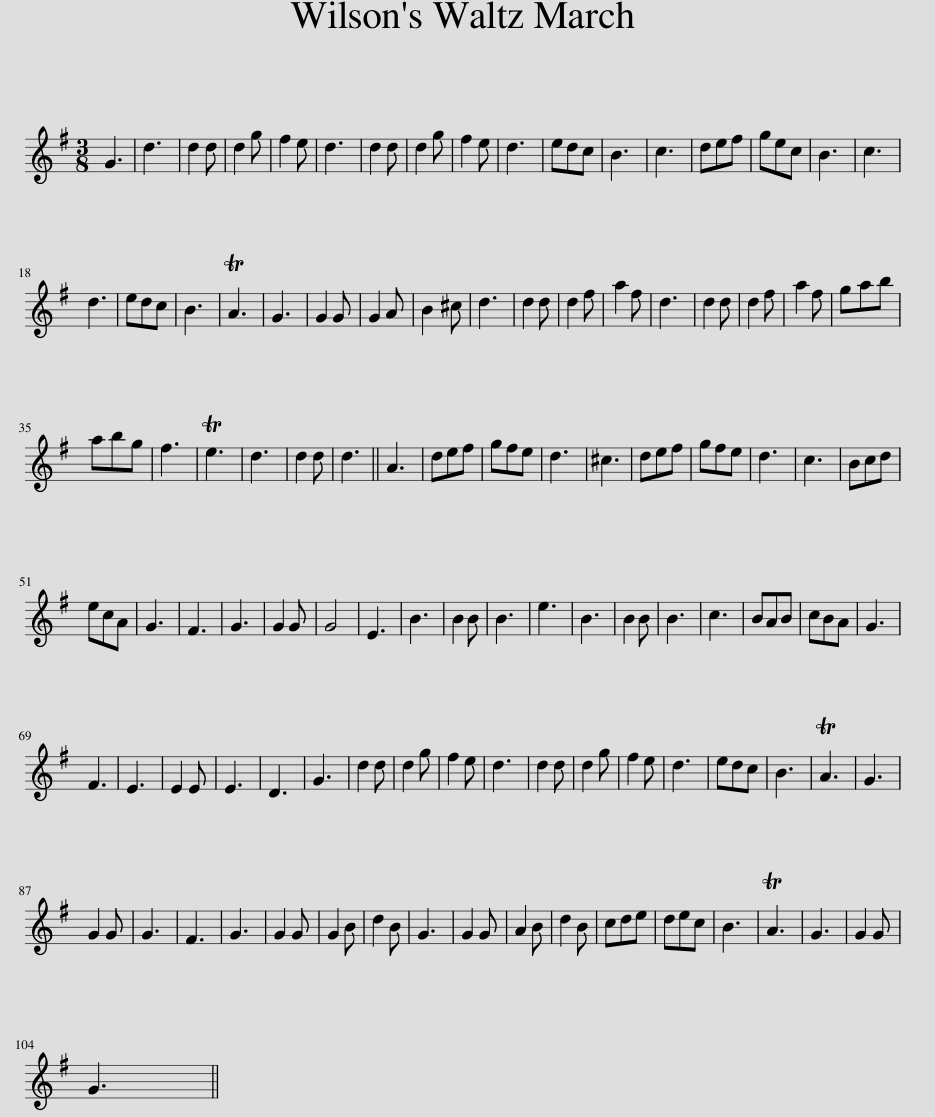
X:1
L:1/8
M:3/8
I:linebreak $
K:G
V:1 treble
V:1
 G3 | d3 | d2 d | d2 g | f2 e | %5
 d3 | d2 d | d2 g | f2 e | d3 | %10
 edc | B3 | c3 | def | gec | %15
 B3 | c3 |$ d3 | edc | B3 | %20
 TA3 | G3 | G2 G | G2 A | B2 ^c | %25
 d3 | d2 d | d2 f | a2 f | d3 | %30
 d2 d | d2 f | a2 f | gab |$ abg | %35
 f3 | Te3 | d3 | d2 d | d3 || %40
 A3 | def | gfe | d3 | ^c3 | %45
 def | gfe | d3 | c3 | Bcd |$ %50
 ecA | G3 | F3 | G3 | G2 G | %55
 G4 | E3 | B3 | B2 B | B3 | %60
 e3 | B3 | B2 B | B3 | c3 | %65
 BAB | cBA | G3 |$ F3 | E3 | %70
 E2 E | E3 | D3 | G3 | d2 d | %75
 d2 g | f2 e | d3 | d2 d | d2 g | %80
 f2 e | d3 | edc | B3 | TA3 | %85
 G3 |$ G2 G | G3 | F3 | G3 | %90
 G2 G | G2 B | d2 B | G3 | G2 G | %95
 A2 B | d2 B | cde | dec | B3 | %100
 TA3 | G3 | G2 G |$ G3 || %104
